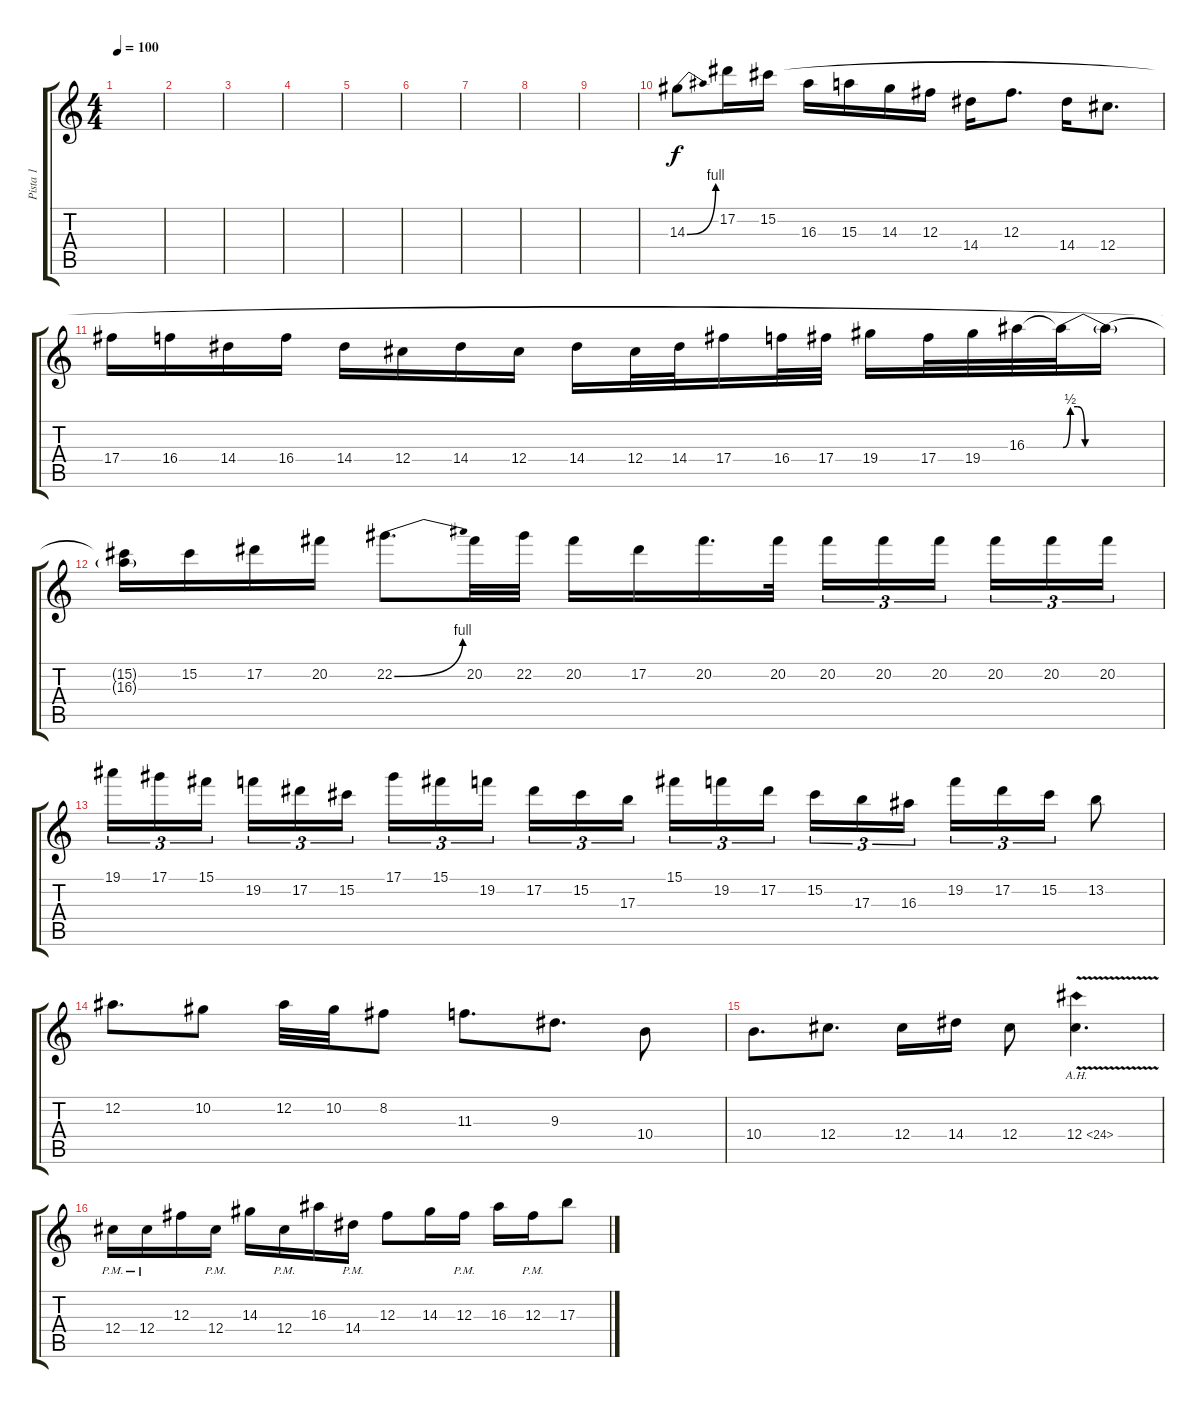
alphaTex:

\track ("Pista 1" "Pista 1") {instrument distortionguitar}
\staff {score tabs}
\tuning (Eb4 Bb3 Gb3 Db3 Ab2 Eb2) {hide}
\ts (4 4)
\tempo 100
\clef g2
\ks c
|
|
|
|
|
|
|
|
|
14.3{be (bend 0 0 60 4)}.8 17.2.16 15.2.16 16.3.16 15.3.16 14.3.16 12.3.16 14.4.16 12.3.8{d} 14.4.16 12.4.8{d} |
17.4.16 16.4.16 14.4.16 16.4.16 14.4.16 12.4.16 14.4.16 12.4.16 14.4.16 12.4.32 14.4.32 17.4.16 16.4.32 17.4.32 19.4.16 17.4.32 19.4.32 16.3.32 16.3{be (custom 0 0 10 2 20 2 30 0 60 0) t}.32 16.3{be (hold 0 0 60 0) t}.16 |
(15.2{t} 16.3{t}).16 15.2.16 17.2.16 20.2.16 22.2{be (bend 0 0 60 4)}.8{d} 20.2.32 22.2.32 20.2.16 17.2.16 20.2.16{d} 20.2.32 20.2.16{tu (3 2)} 20.2.16{tu (3 2)} 20.2.16{tu (3 2) beam splitsecondary} 20.2.16{tu (3 2)} 20.2.16{tu (3 2)} 20.2.16{tu (3 2)} |
19.1.16{tu (3 2)} 17.1.16{tu (3 2)} 15.1.16{tu (3 2) beam splitsecondary} 19.2.16{tu (3 2)} 17.2.16{tu (3 2)} 15.2.16{tu (3 2)} 17.1.16{tu (3 2)} 15.1.16{tu (3 2)} 19.2.16{tu (3 2) beam splitsecondary} 17.2.16{tu (3 2)} 15.2.16{tu (3 2)} 17.3.16{tu (3 2)} 15.1.16{tu (3 2)} 19.2.16{tu (3 2)} 17.2.16{tu (3 2) beam splitsecondary} 15.2.16{tu (3 2)} 17.3.16{tu (3 2)} 16.3.16{tu (3 2)} 19.2.16{tu (3 2)} 17.2.16{tu (3 2)} 15.2.16{tu (3 2)} 13.2.8 |
12.2.8{d} 10.2.8 12.2.32 10.2.32 8.2.8 11.3.8{d} 9.3.8{d} 10.4.8 |
10.4.8{d} 12.4.8{d} 12.4.16 14.4.16 12.4.8 12.4{ah 12 v}.4{d} |
12.4{pm}.16 12.4{pm}.16 12.3.16 12.4{pm}.16 14.3.16 12.4{pm}.16 16.3.16 14.4{pm}.16 12.3.8 14.3.16 12.3{pm}.16 16.3.16 12.3{pm}.16 17.3.8
